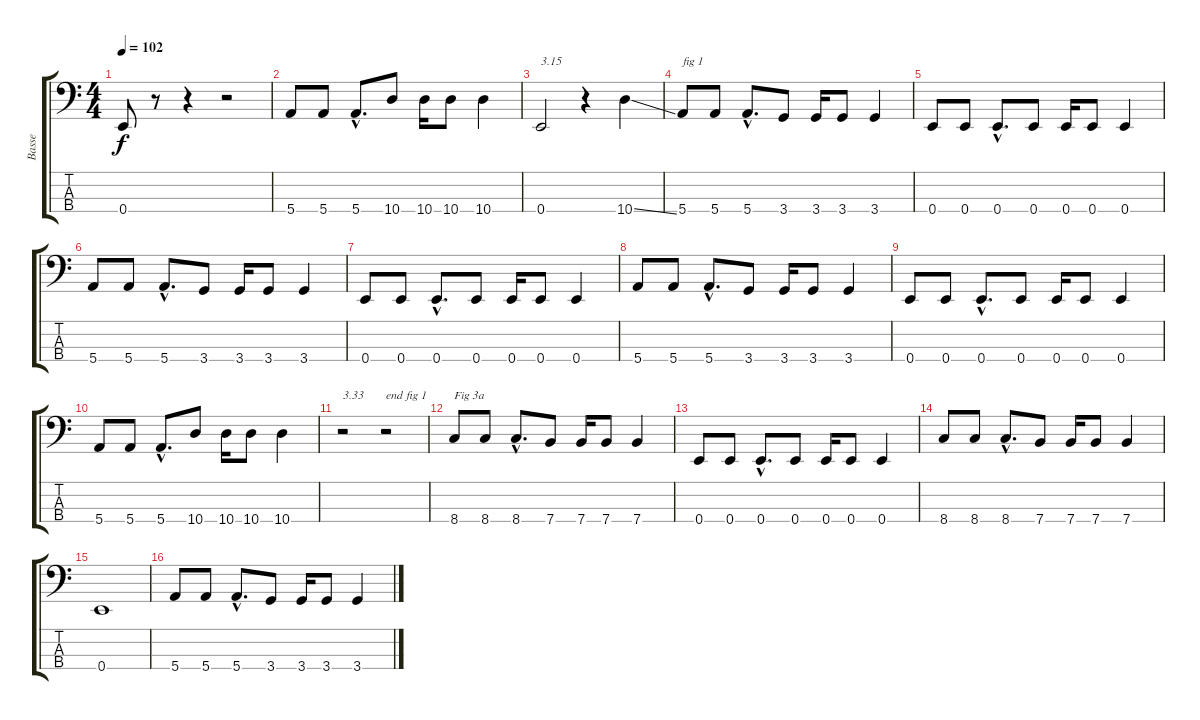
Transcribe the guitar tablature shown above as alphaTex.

\track ("Basse" "Basse") {instrument electricbasspick}
\staff {score tabs}
\tuning (G2 D2 A1 E1) {hide}
\ts (4 4)
\tempo 102
\clef f4
\ks c
0.4.8{dy f} r.8 r.4 r.2 |
5.4.8 5.4.8 5.4{hac}.8{d} 10.4.8 10.4.16 10.4.8 10.4.4 |
0.4.2{txt "3.15"} r.4 10.4{ss}.4 |
5.4.8{txt "fig 1"} 5.4.8 5.4{hac}.8{d} 3.4.8 3.4.16 3.4.8 3.4.4 |
0.4.8 0.4.8 0.4{hac}.8{d} 0.4.8 0.4.16 0.4.8 0.4.4 |
5.4.8 5.4.8 5.4{hac}.8{d} 3.4.8 3.4.16 3.4.8 3.4.4 |
0.4.8 0.4.8 0.4{hac}.8{d} 0.4.8 0.4.16 0.4.8 0.4.4 |
5.4.8 5.4.8 5.4{hac}.8{d} 3.4.8 3.4.16 3.4.8 3.4.4 |
0.4.8 0.4.8 0.4{hac}.8{d} 0.4.8 0.4.16 0.4.8 0.4.4 |
5.4.8 5.4.8 5.4{hac}.8{d} 10.4.8 10.4.16 10.4.8 10.4.4 |
r.2{txt "3.33"} r.2{txt "end fig 1"} |
8.4.8{txt "Fig 3a"} 8.4.8 8.4{hac}.8{d} 7.4.8 7.4.16 7.4.8 7.4.4 |
0.4.8 0.4.8 0.4{hac}.8{d} 0.4.8 0.4.16 0.4.8 0.4.4 |
8.4.8 8.4.8 8.4{hac}.8{d} 7.4.8 7.4.16 7.4.8 7.4.4 |
0.4.1 |
5.4.8 5.4.8 5.4{hac}.8{d} 3.4.8 3.4.16 3.4.8 3.4.4
